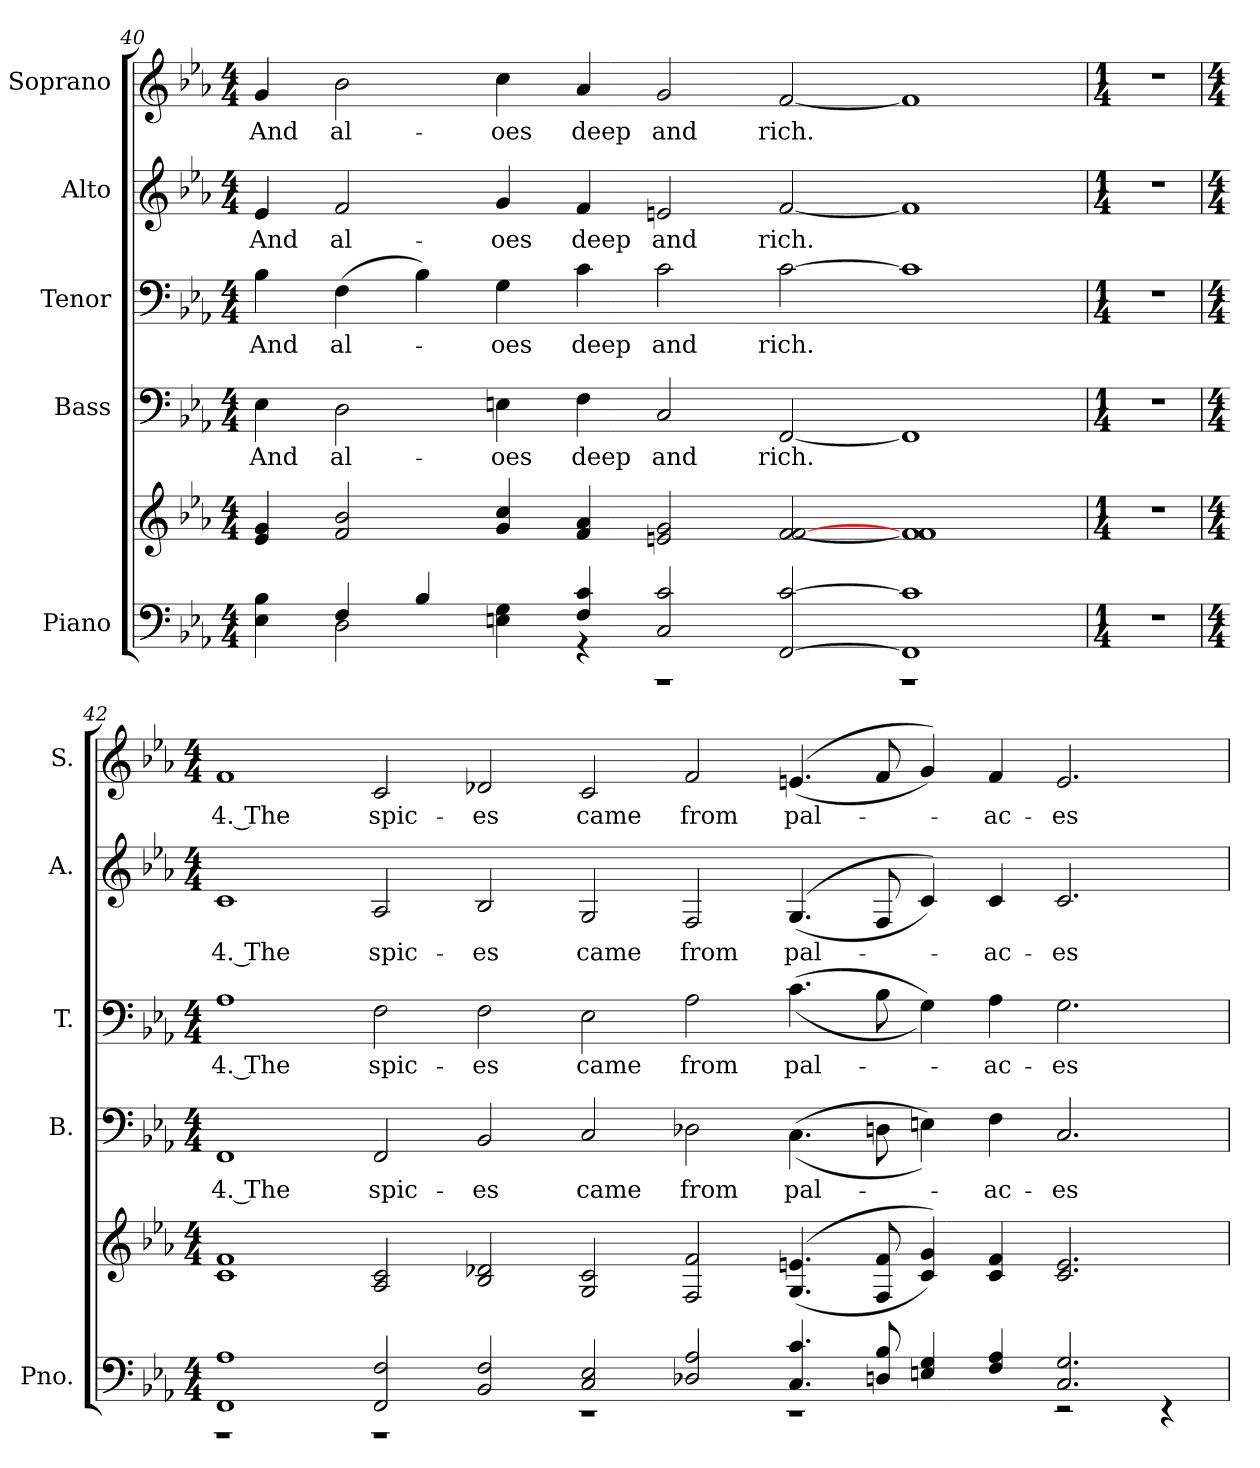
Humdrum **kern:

**kern	**kern	**kern	**text	**kern	**text	**kern	**text	**kern	**text
*part5	*part5	*part4	*part4	*part3	*part3	*part2	*part2	*part1	*part1
*staff6	*staff5	*staff4	*staff4	*staff3	*staff3	*staff2	*staff2	*staff1	*staff1
*I"Piano	*	*I"Bass	*	*I"Tenor	*	*I"Alto	*	*I"Soprano	*
*I'Pno.	*	*I'B.	*	*I'T.	*	*I'A.	*	*I'S.	*
*clefF4	*clefG2	*clefF4	*	*clefF4	*	*clefG2	*	*clefG2	*
*k[b-e-a-]	*k[b-e-a-]	*k[b-e-a-]	*	*k[b-e-a-]	*	*k[b-e-a-]	*	*k[b-e-a-]	*
*E-:	*E-:	*E-:	*	*E-:	*	*E-:	*	*E-:	*
*M4/4	*M4/4	*M4/4	*	*M4/4	*	*M4/4	*	*M4/4	*
=40	=40	=40	=40	=40	=40	=40	=40	=40	=40
*^	*	*	*	*	*	*	*	*	*
!	!	!	!	!LO:LY:b:color=#000000	!	!	!	!	!	!
!	!	!	!	!	!	!LO:LY:b:color=#000000	!	!	!	!
!	!	!	!	!	!	!	!	!LO:LY:b:color=#000000	!	!
!	!	!	!	!	!	!	!	!	!	!LO:LY:b:color=#000000
4E-i\ 4B-i	4ryy	4e-i/ 4gi	4E-i\	And	4B-i\	And	4e-i/	And	4gi/	And
!	!	!	!	!LO:LY:b:color=#000000	!	!	!	!	!	!
!	!	!	!	!	!	!LO:LY:b:color=#000000	!	!	!	!
!	!	!	!	!	!	!	!	!LO:LY:b:color=#000000	!	!
!	!	!	!	!	!	!	!	!	!	!LO:LY:b:color=#000000
4Fi/	2Di\	2fi/ 2b-i	2Di\	al-	(4Fi\	al-	2fi/	al-	2b-i\	al-
4B-i/	.	.	.	.	4B-i\)	.	.	.	.	.
!	!	!	!	!LO:LY:b:color=#000000	!	!	!	!	!	!
!	!	!	!	!	!	!LO:LY:b:color=#000000	!	!	!	!
!	!	!	!	!	!	!	!	!LO:LY:b:color=#000000	!	!
!	!	!	!	!	!	!	!	!	!	!LO:LY:b:color=#000000
4Eni\ 4Gi	4ryy	4gi/ 4cci	4Eni\	-oes	4Gi\	-oes	4gi/	-oes	4cci\	-oes
!	!	!	!	!LO:LY:b:color=#000000	!	!	!	!	!	!
!	!	!	!	!	!	!LO:LY:b:color=#000000	!	!	!	!
!	!	!	!	!	!	!	!	!LO:LY:b:color=#000000	!	!
!	!	!	!	!	!	!	!	!	!	!LO:LY:b:color=#000000
4Fi/ 4ci	4r	4fi/ 4a-i	4Fi\	deep	4ci\	deep	4fi/	deep	4a-i/	deep
!	!	!	!	!LO:LY:b:color=#000000	!	!	!	!	!	!
!	!	!	!	!	!	!LO:LY:b:color=#000000	!	!	!	!
!	!	!	!	!	!	!	!	!LO:LY:b:color=#000000	!	!
!	!	!	!	!	!	!	!	!	!	!LO:LY:b:color=#000000
2Ci/ 2ci	1r	2eni/ 2gi	2Ci/	and	2ci\	and	2eni/	and	2gi/	and
!	!	!	!	!LO:LY:b:color=#000000	!	!	!	!	!	!
!	!	!	!	!	!	!LO:LY:b:color=#000000	!	!	!	!
!	!	!	!	!	!	!	!	!LO:LY:b:color=#000000	!	!
!	!	!	!	!	!	!	!	!	!	!LO:LY:b:color=#000000
[>2FFi/ [>2ci	.	[<2fi/ [>2fi	[<2FFi/	rich.	[>2ci\	rich.	[<2fi/	rich.	[<2fi/	rich.
1FFi] 1ci]	1r	1fi] 1fi	1FFi]	.	1ci]	.	1fi]	.	1fi]	.
*v	*v	*	*	*	*	*	*	*	*	*
=41	=41	=41	=41	=41	=41	=41	=41	=41	=41
*M1/4	*M1/4	*M1/4	*	*M1/4	*	*M1/4	*	*M1/4	*
*^	*	*	*	*	*	*	*	*	*
!LO:N:vis=1	!	!LO:N:vis=1	!LO:N:vis=1	!	!LO:N:vis=1	!	!LO:N:vis=1	!	!LO:N:vis=1	!
*v	*v	*	*	*	*	*	*	*	*	*
4r	4r	4r	.	4r	.	4r	.	4r	.
!!LO:PB:g=z
=42	=42	=42	=42	=42	=42	=42	=42	=42	=42
*M4/4	*M4/4	*M4/4	*	*M4/4	*	*M4/4	*	*M4/4	*
*^	*^	*	*	*	*	*	*	*	*
!	!	!	!	!	!LO:LY:b:color=#000000	!	!	!	!	!	!
!	!	!	!	!	!	!	!LO:LY:b:color=#000000	!	!	!	!
!	!	!	!	!	!	!	!	!	!LO:LY:b:color=#000000	!	!
!	!	!	!	!	!	!	!	!	!	!	!LO:LY:b:color=#000000
1FFi 1A-i	1r	1ci 1fi	1ryy	1FFi	4. The	1A-i	4. The	1ci	4. The	1fi	4. The
!	!	!	!	!	!LO:LY:b:color=#000000	!	!	!	!	!	!
!	!	!	!	!	!	!	!LO:LY:b:color=#000000	!	!	!	!
!	!	!	!	!	!	!	!	!	!LO:LY:b:color=#000000	!	!
!	!	!	!	!	!	!	!	!	!	!	!LO:LY:b:color=#000000
2FFi/ 2Fi	1r	2A-i/ 2ci	1ryy	2FFi/	spic-	2Fi\	spic-	2A-i/	spic-	2ci/	spic-
!	!	!	!	!	!LO:LY:b:color=#000000	!	!	!	!	!	!
!	!	!	!	!	!	!	!LO:LY:b:color=#000000	!	!	!	!
!	!	!	!	!	!	!	!	!	!LO:LY:b:color=#000000	!	!
!	!	!	!	!	!	!	!	!	!	!	!LO:LY:b:color=#000000
2BB-i/ 2Fi	.	2B-i/ 2d-Xi	.	2BB-i/	-es	2Fi\	-es	2B-i/	-es	2d-Xi/	-es
!	!	!	!	!	!LO:LY:b:color=#000000	!	!	!	!	!	!
!	!	!	!	!	!	!	!LO:LY:b:color=#000000	!	!	!	!
!	!	!	!	!	!	!	!	!	!LO:LY:b:color=#000000	!	!
!	!	!	!	!	!	!	!	!	!	!	!LO:LY:b:color=#000000
2Ci/ 2E-i	1r	2Gi/ 2ci	1ryy	2Ci/	came	2E-i\	came	2Gi/	came	2ci/	came
!	!	!	!	!	!LO:LY:b:color=#000000	!	!	!	!	!	!
!	!	!	!	!	!	!	!LO:LY:b:color=#000000	!	!	!	!
!	!	!	!	!	!	!	!	!	!LO:LY:b:color=#000000	!	!
!	!	!	!	!	!	!	!	!	!	!	!LO:LY:b:color=#000000
2D-Xi/ 2A-i	.	2Fi/ 2fi	.	2D-Xi\	from	2A-i\	from	2Fi/	from	2fi/	from
!	!	!	!	!	!LO:LY:b:color=#000000	!	!	!	!	!	!
!	!	!	!	!	!	!	!LO:LY:b:color=#000000	!	!	!	!
!	!	!	!	!	!	!	!	!	!LO:LY:b:color=#000000	!	!
!	!	!	!	!	!	!	!	!	!	!	!LO:LY:b:color=#000000
4.Ci/ 4.ci	1r	((4.Gi/ 4.eni	1ryy	((4.Ci\	pal-	((4.ci\	pal-	((4.Gi/	pal-	((4.eni/	pal-
8Dni/ 8B-i	.	8Fi/ 8fi	.	8Dni\	.	8B-i\	.	8Fi/	.	8fi/	.
4Eni/ 4Gi	.	4ci/ 4gi))	.	4Eni\))	.	4Gi\))	.	4ci/))	.	4gi/))	.
!	!	!	!	!	!LO:LY:b:color=#000000	!	!	!	!	!	!
!	!	!	!	!	!	!	!LO:LY:b:color=#000000	!	!	!	!
!	!	!	!	!	!	!	!	!	!LO:LY:b:color=#000000	!	!
!	!	!	!	!	!	!	!	!	!	!	!LO:LY:b:color=#000000
4Fi/ 4A-i	.	4ci/ 4fi	.	4Fi\	-ac-	4A-i\	-ac-	4ci/	-ac-	4fi/	-ac-
!	!	!	!	!	!LO:LY:b:color=#000000	!	!	!	!	!	!
!	!	!	!	!	!	!	!LO:LY:b:color=#000000	!	!	!	!
!	!	!	!	!	!	!	!	!	!LO:LY:b:color=#000000	!	!
!	!	!	!	!	!	!	!	!	!	!	!LO:LY:b:color=#000000
2.Ci/ 2.Gi	2r	2.ci/ 2.ei	2ryy	2.Ci/	-es	2.Gi\	-es	2.ci/	-es	2.ei/	-es
.	4r	.	4ryy	.	.	.	.	.	.	.	.
*v	*v	*	*	*	*	*	*	*	*	*	*
*	*v	*v	*	*	*	*	*	*	*	*
=	=	=	=	=	=	=	=	=	=
*-	*-	*-	*-	*-	*-	*-	*-	*-	*-
